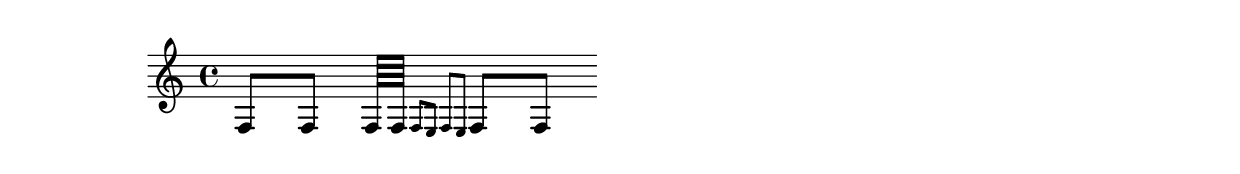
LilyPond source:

\version "1.3.146"
\header{
texidoc="
Beams should always reach the middle staff line.  The second beam
counting from the note head side, should never be lower than the
second staff line.  This does not hold for grace note beams.
Override with @code{noStemExtend}.
"
}


\score { 
  \context Voice \notes\relative c {
    [f8 f]  [f64 f] 
    \grace { 
      [f8 e8] 
      \property Voice.Stem \override #'no-stem-extend = ##f
      [f8 e8] 
      \property Voice.Stem \revert #'no-stem-extend
    }
	[f8 f]
	
  }
  \paper {
    linewidth=-1.0
  }  
  \midi { }
}
